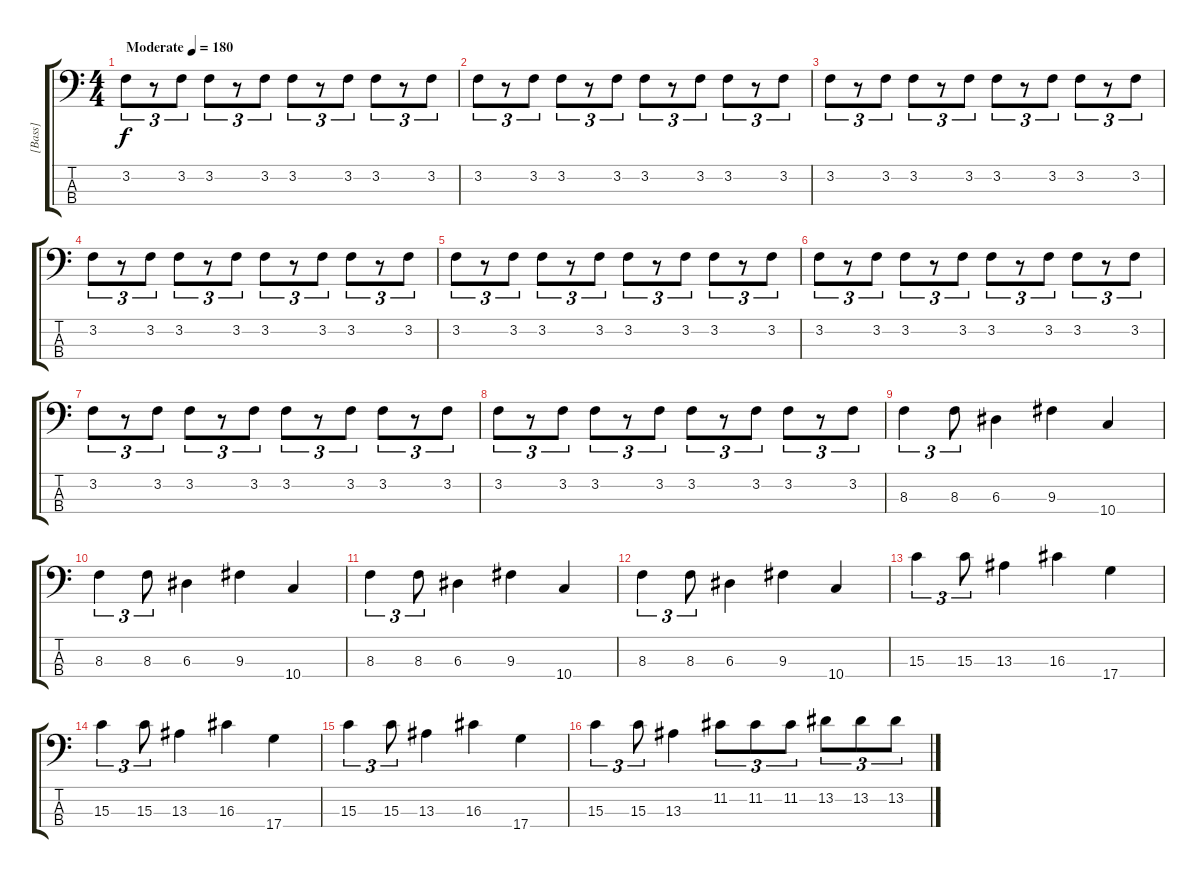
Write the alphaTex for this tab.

\track ("[Bass]" "[Bass]") {instrument electricbassfinger}
\staff {score tabs}
\tuning (G2 D2 A1 D1) {hide}
\ts (4 4)
\tempo (180 "Moderate")
\clef f4
\ks c
3.2.8{tu (3 2) dy f instrument electricbassfinger} r.8{tu (3 2)} 3.2.8{tu (3 2)} 3.2.8{tu (3 2)} r.8{tu (3 2)} 3.2.8{tu (3 2)} 3.2.8{tu (3 2)} r.8{tu (3 2)} 3.2.8{tu (3 2)} 3.2.8{tu (3 2)} r.8{tu (3 2)} 3.2.8{tu (3 2)} |
3.2.8{tu (3 2)} r.8{tu (3 2)} 3.2.8{tu (3 2)} 3.2.8{tu (3 2)} r.8{tu (3 2)} 3.2.8{tu (3 2)} 3.2.8{tu (3 2)} r.8{tu (3 2)} 3.2.8{tu (3 2)} 3.2.8{tu (3 2)} r.8{tu (3 2)} 3.2.8{tu (3 2)} |
3.2.8{tu (3 2)} r.8{tu (3 2)} 3.2.8{tu (3 2)} 3.2.8{tu (3 2)} r.8{tu (3 2)} 3.2.8{tu (3 2)} 3.2.8{tu (3 2)} r.8{tu (3 2)} 3.2.8{tu (3 2)} 3.2.8{tu (3 2)} r.8{tu (3 2)} 3.2.8{tu (3 2)} |
3.2.8{tu (3 2)} r.8{tu (3 2)} 3.2.8{tu (3 2)} 3.2.8{tu (3 2)} r.8{tu (3 2)} 3.2.8{tu (3 2)} 3.2.8{tu (3 2)} r.8{tu (3 2)} 3.2.8{tu (3 2)} 3.2.8{tu (3 2)} r.8{tu (3 2)} 3.2.8{tu (3 2)} |
3.2.8{tu (3 2)} r.8{tu (3 2)} 3.2.8{tu (3 2)} 3.2.8{tu (3 2)} r.8{tu (3 2)} 3.2.8{tu (3 2)} 3.2.8{tu (3 2)} r.8{tu (3 2)} 3.2.8{tu (3 2)} 3.2.8{tu (3 2)} r.8{tu (3 2)} 3.2.8{tu (3 2)} |
3.2.8{tu (3 2)} r.8{tu (3 2)} 3.2.8{tu (3 2)} 3.2.8{tu (3 2)} r.8{tu (3 2)} 3.2.8{tu (3 2)} 3.2.8{tu (3 2)} r.8{tu (3 2)} 3.2.8{tu (3 2)} 3.2.8{tu (3 2)} r.8{tu (3 2)} 3.2.8{tu (3 2)} |
3.2.8{tu (3 2)} r.8{tu (3 2)} 3.2.8{tu (3 2)} 3.2.8{tu (3 2)} r.8{tu (3 2)} 3.2.8{tu (3 2)} 3.2.8{tu (3 2)} r.8{tu (3 2)} 3.2.8{tu (3 2)} 3.2.8{tu (3 2)} r.8{tu (3 2)} 3.2.8{tu (3 2)} |
3.2.8{tu (3 2)} r.8{tu (3 2)} 3.2.8{tu (3 2)} 3.2.8{tu (3 2)} r.8{tu (3 2)} 3.2.8{tu (3 2)} 3.2.8{tu (3 2)} r.8{tu (3 2)} 3.2.8{tu (3 2)} 3.2.8{tu (3 2)} r.8{tu (3 2)} 3.2.8{tu (3 2)} |
8.3.4{tu (3 2)} 8.3.8{tu (3 2)} 6.3.4 9.3.4 10.4.4 |
8.3.4{tu (3 2)} 8.3.8{tu (3 2)} 6.3.4 9.3.4 10.4.4 |
8.3.4{tu (3 2)} 8.3.8{tu (3 2)} 6.3.4 9.3.4 10.4.4 |
8.3.4{tu (3 2)} 8.3.8{tu (3 2)} 6.3.4 9.3.4 10.4.4 |
15.3.4{tu (3 2)} 15.3.8{tu (3 2)} 13.3.4 16.3.4 17.4.4 |
15.3.4{tu (3 2)} 15.3.8{tu (3 2)} 13.3.4 16.3.4 17.4.4 |
15.3.4{tu (3 2)} 15.3.8{tu (3 2)} 13.3.4 16.3.4 17.4.4 |
15.3.4{tu (3 2)} 15.3.8{tu (3 2)} 13.3.4 11.2.8{tu (3 2)} 11.2.8{tu (3 2)} 11.2.8{tu (3 2)} 13.2.8{tu (3 2)} 13.2.8{tu (3 2)} 13.2.8{tu (3 2)}
